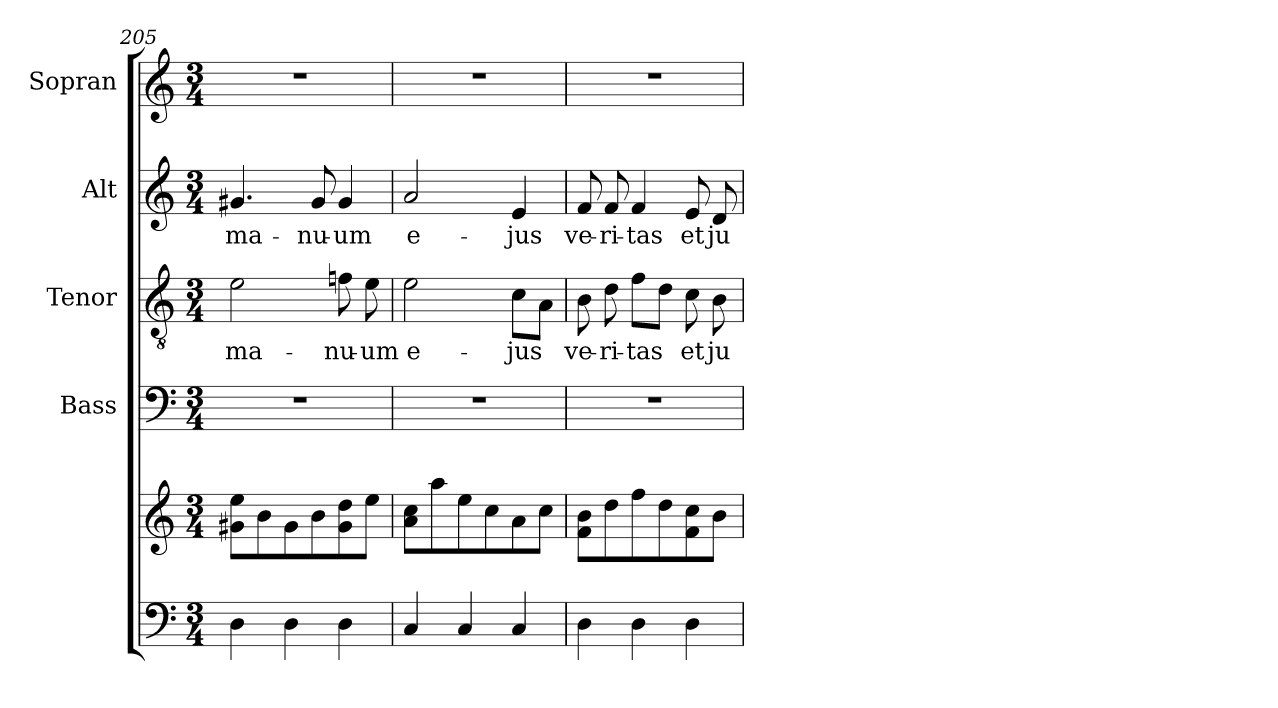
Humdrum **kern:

**kern	**kern	**kern	**kern	**text	**kern	**text	**kern
*part5	*part5	*part4	*part3	*part3	*part2	*part2	*part1
*staff6	*staff5	*staff4	*staff3	*staff3	*staff2	*staff2	*staff1
*	*	*I"Bass	*I"Tenor	*	*I"Alt	*	*I"Sopran
*	*	*I'B.	*I'T.	*	*I'A.	*	*I'S.
!!LO:LB:g=z
*clefF4	*clefG2	*clefF4	*clefGv2	*	*clefG2	*	*clefG2
*k[]	*k[]	*k[]	*k[]	*	*k[]	*	*k[]
*C:	*C:	*C:	*C:	*	*C:	*	*C:
*M3/4	*M3/4	*M3/4	*M3/4	*	*M3/4	*	*M3/4
=205	=205	=205	=205	=205	=205	=205	=205
!	!	!	!	!LO:LY:b	!	!LO:LY:b	!
4D\	8g#X\ 8ee\L	2.r	2e\	ma-	4.g#X/	ma-	2.r
.	8b\	.	.	.	.	.	.
4D\	8g#\	.	.	.	.	.	.
!	!	!	!	!	!	!LO:LY:b	!
.	8b\	.	.	.	8g#/	-nu-	.
!	!	!	!	!LO:LY:b	!	!LO:LY:b	!
4D\	8g#\ 8dd\	.	8fn\	-nu-	4g#/	-um	.
!	!	!	!	!LO:LY:b	!	!	!
.	8ee\J	.	8e\	-um	.	.	.
=206	=206	=206	=206	=206	=206	=206	=206
!	!	!	!	!LO:LY:b	!	!LO:LY:b	!
4C/	8a\ 8cc\L	2.r	2e\	e-	2a/	e-	2.r
.	8aa\	.	.	.	.	.	.
4C/	8ee\	.	.	.	.	.	.
.	8cc\	.	.	.	.	.	.
!	!	!	!	!LO:LY:b	!	!LO:LY:b	!
4C/	8a\	.	8c\L	-jus	4e/	-jus	.
.	8cc\J	.	8A\J	.	.	.	.
=207	=207	=207	=207	=207	=207	=207	=207
!	!	!	!	!LO:LY:b	!	!LO:LY:b	!
4D\	8f\ 8b\L	2.r	8B\	ve-	8f/	ve-	2.r
!	!	!	!	!LO:LY:b	!	!LO:LY:b	!
.	8dd\	.	8d\	-ri-	8f/	-ri-	.
!	!	!	!	!LO:LY:b	!	!LO:LY:b	!
4D\	8ff\	.	8f\L	-tas	4f/	-tas	.
.	8dd\	.	8d\J	.	.	.	.
!	!	!	!	!LO:LY:b	!	!LO:LY:b	!
4D\	8f\ 8cc\	.	8c\	et	8e/	et	.
!	!	!	!	!LO:LY:b	!	!LO:LY:b	!
.	8b\J	.	8B\	ju-	8d/	ju-	.
=	=	=	=	=	=	=	=
*-	*-	*-	*-	*-	*-	*-	*-
